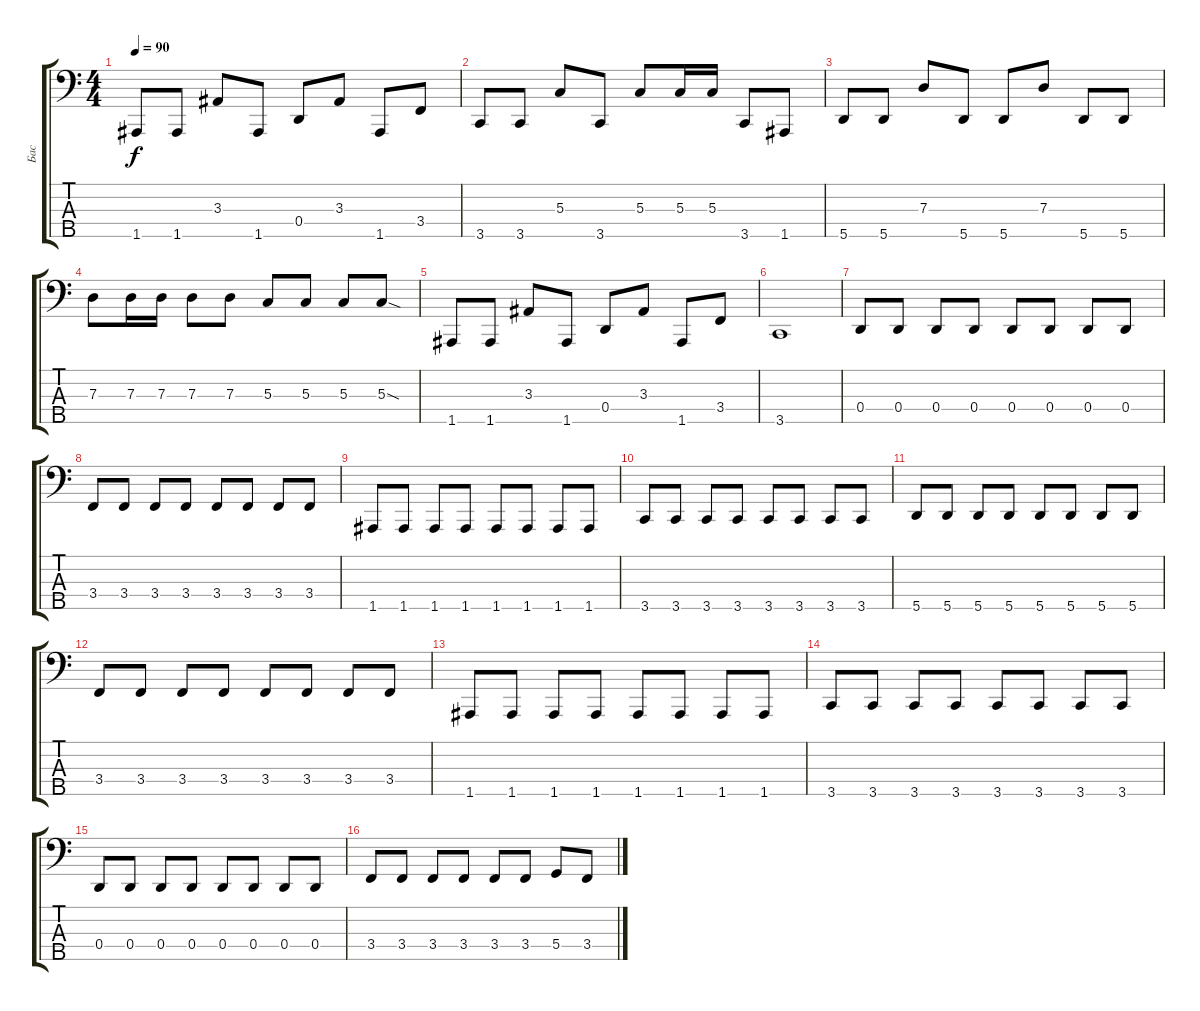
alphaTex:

\track ("Бас" "Бас") {instrument electricbassfinger}
\staff {score tabs}
\tuning (F2 C2 G1 D1 A0) {hide}
\ts (4 4)
\tempo 90
\clef f4
\ks c
1.5.8{dy f} 1.5.8 3.3.8 1.5.8 0.4.8 3.3.8 1.5.8 3.4.8 |
3.5.8 3.5.8 5.3.8 3.5.8 5.3.8 5.3.16 5.3.16 3.5.8 1.5.8 |
5.5.8 5.5.8 7.3.8 5.5.8 5.5.8 7.3.8 5.5.8 5.5.8 |
7.3.8 7.3.16 7.3.16 7.3.8 7.3.8 5.3.8 5.3.8 5.3.8 5.3{sod}.8 |
1.5.8 1.5.8 3.3.8 1.5.8 0.4.8 3.3.8 1.5.8 3.4.8 |
3.5.1 |
0.4.8 0.4.8 0.4.8 0.4.8 0.4.8 0.4.8 0.4.8 0.4.8 |
3.4.8 3.4.8 3.4.8 3.4.8 3.4.8 3.4.8 3.4.8 3.4.8 |
1.5.8 1.5.8 1.5.8 1.5.8 1.5.8 1.5.8 1.5.8 1.5.8 |
3.5.8 3.5.8 3.5.8 3.5.8 3.5.8 3.5.8 3.5.8 3.5.8 |
5.5.8 5.5.8 5.5.8 5.5.8 5.5.8 5.5.8 5.5.8 5.5.8 |
3.4.8 3.4.8 3.4.8 3.4.8 3.4.8 3.4.8 3.4.8 3.4.8 |
1.5.8 1.5.8 1.5.8 1.5.8 1.5.8 1.5.8 1.5.8 1.5.8 |
3.5.8 3.5.8 3.5.8 3.5.8 3.5.8 3.5.8 3.5.8 3.5.8 |
0.4.8 0.4.8 0.4.8 0.4.8 0.4.8 0.4.8 0.4.8 0.4.8 |
3.4.8 3.4.8 3.4.8 3.4.8 3.4.8 3.4.8 5.4.8 3.4.8
